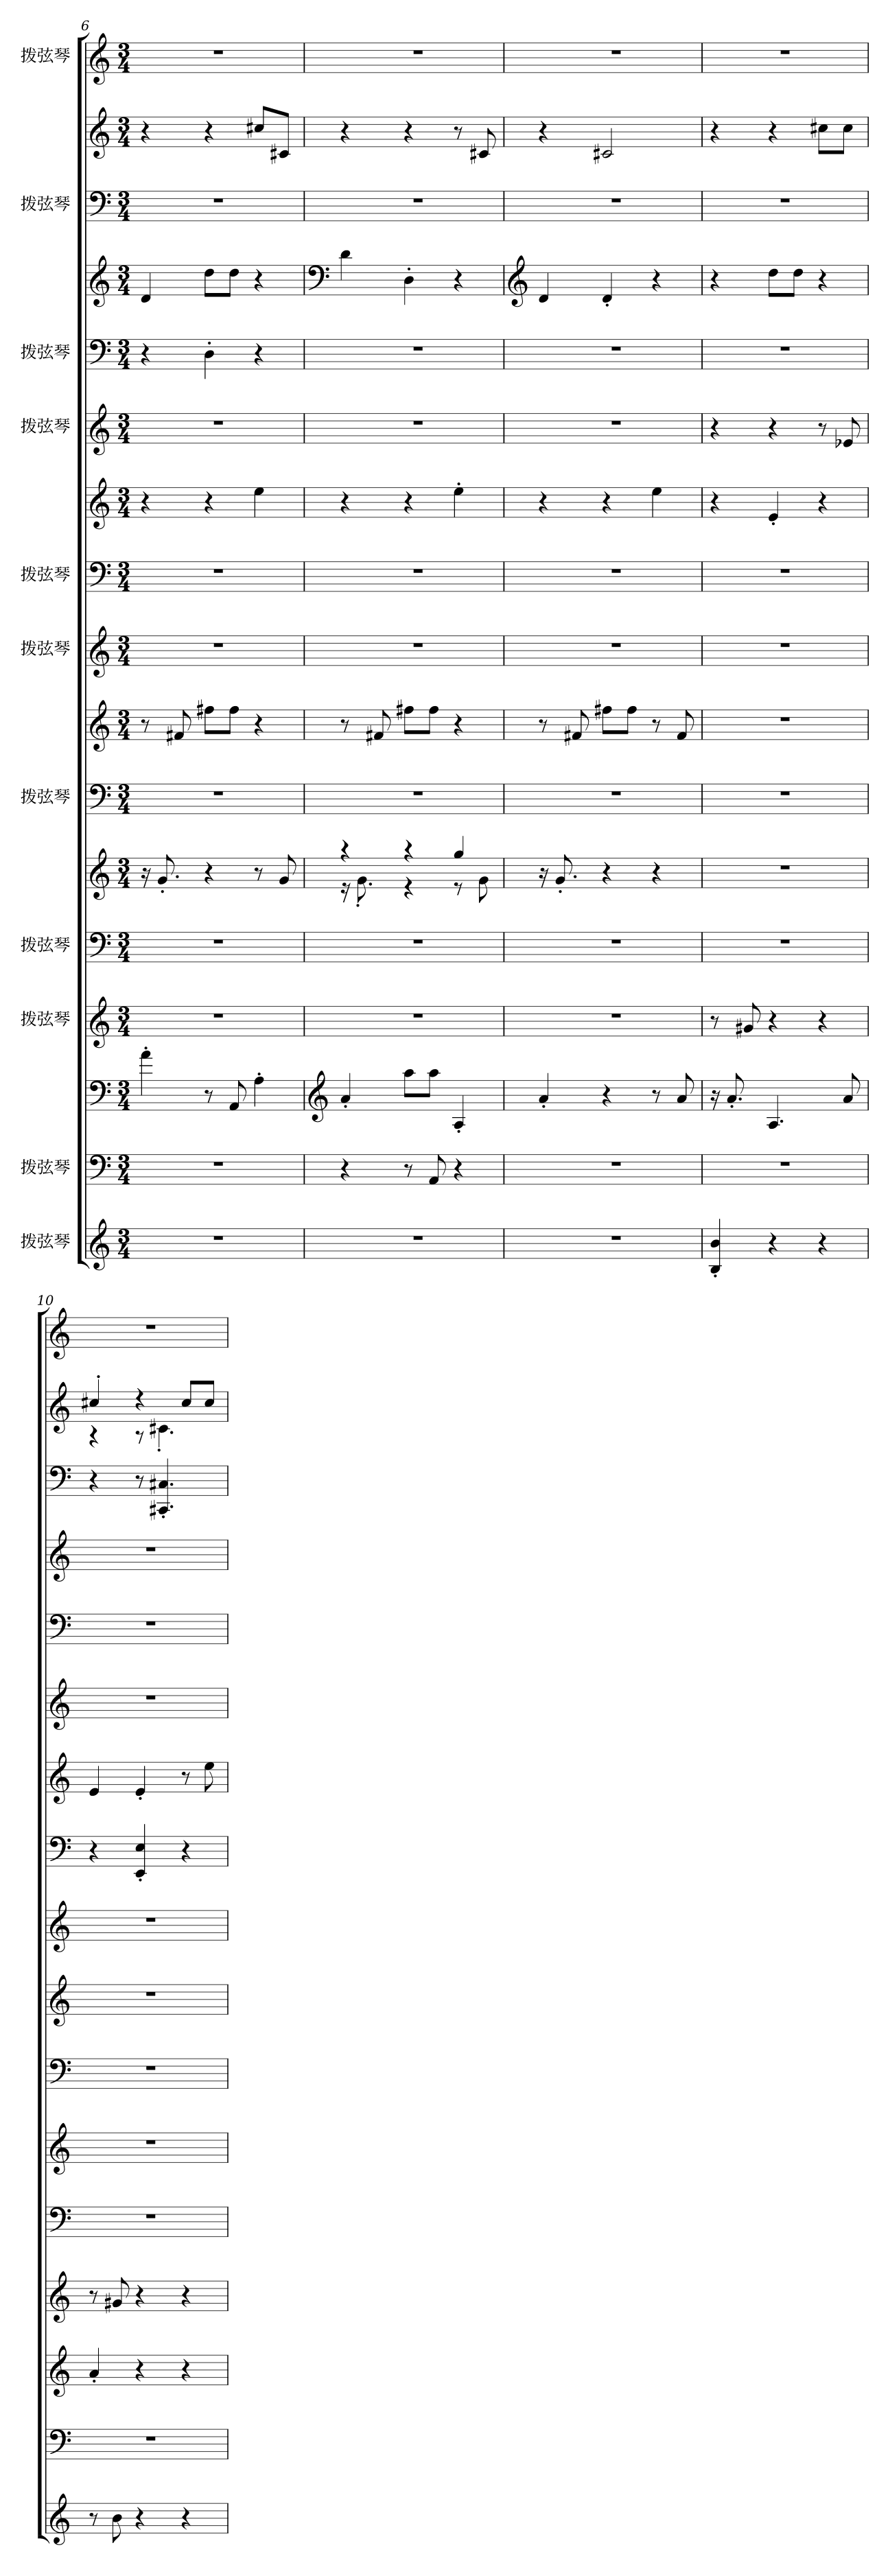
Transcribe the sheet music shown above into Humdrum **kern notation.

**kern	**kern	**kern	**kern	**kern	**kern	**kern	**kern	**kern	**kern	**kern	**kern	**kern	**kern	**kern	**kern	**kern
*part11	*part10	*part10	*part9	*part8	*part8	*part7	*part7	*part6	*part5	*part5	*part4	*part3	*part3	*part2	*part2	*part1
*staff17	*staff16	*staff15	*staff14	*staff13	*staff12	*staff11	*staff10	*staff9	*staff8	*staff7	*staff6	*staff5	*staff4	*staff3	*staff2	*staff1
*I"拨弦琴	*I"拨弦琴	*	*I"拨弦琴	*I"拨弦琴	*	*I"拨弦琴	*	*I"拨弦琴	*I"拨弦琴	*	*I"拨弦琴	*I"拨弦琴	*	*I"拨弦琴	*	*I"拨弦琴
*clefG2	*clefF4	*clefF4	*clefG2	*clefF4	*clefG2	*clefF4	*clefG2	*clefG2	*clefF4	*clefG2	*clefG2	*clefF4	*clefG2	*clefF4	*clefG2	*clefG2
*k[]	*k[]	*k[]	*k[]	*k[]	*k[]	*k[]	*k[]	*k[]	*k[]	*k[]	*k[]	*k[]	*k[]	*k[]	*k[]	*k[]
*M3/4	*M3/4	*M3/4	*M3/4	*M3/4	*M3/4	*M3/4	*M3/4	*M3/4	*M3/4	*M3/4	*M3/4	*M3/4	*M3/4	*M3/4	*M3/4	*M3/4
=6	=6	=6	=6	=6	=6	=6	=6	=6	=6	=6	=6	=6	=6	=6	=6	=6
2.r	2.r	4a'\	2.r	2.r	16r	2.r	8r	2.r	2.r	4r	2.r	4r	4d/	2.r	4r	2.r
.	.	.	.	.	8.g'/	.	.	.	.	.	.	.	.	.	.	.
.	.	.	.	.	.	.	8f#X/	.	.	.	.	.	.	.	.	.
.	.	8r	.	.	4r	.	8ff#X\L	.	.	4r	.	4D'\	8dd\L	.	4r	.
.	.	8AA/	.	.	.	.	8ff#\J	.	.	.	.	.	8dd\J	.	.	.
.	.	4A'\	.	.	8r	.	4r	.	.	4ee\	.	4r	4r	.	8cc#X/L	.
.	.	.	.	.	8g/	.	.	.	.	.	.	.	.	.	8c#X/J	.
=7	=7	=7	=7	=7	=7	=7	=7	=7	=7	=7	=7	=7	=7	=7	=7	=7
*	*	*clefG2	*	*	*	*	*	*	*	*	*	*	*clefF4	*	*	*
*	*	*	*	*	*^	*	*	*	*	*	*	*	*	*	*	*
2.r	4r	4a'/	2.r	2.r	4r	16r	2.r	8r	2.r	2.r	4r	2.r	2.r	4d\	2.r	4r	2.r
.	.	.	.	.	.	8.g'\	.	.	.	.	.	.	.	.	.	.	.
.	.	.	.	.	.	.	.	8f#X/	.	.	.	.	.	.	.	.	.
.	8r	8aa\L	.	.	4r	4r	.	8ff#X\L	.	.	4r	.	.	4D'\	.	4r	.
.	8AA/	8aa\J	.	.	.	.	.	8ff#\J	.	.	.	.	.	.	.	.	.
.	4r	4A'/	.	.	4gg/	8r	.	4r	.	.	4ee'\	.	.	4r	.	8r	.
.	.	.	.	.	.	8g\	.	.	.	.	.	.	.	.	.	8c#X/	.
*	*	*	*	*	*v	*v	*	*	*	*	*	*	*	*	*	*	*
!!LO:PB:g=z
=8	=8	=8	=8	=8	=8	=8	=8	=8	=8	=8	=8	=8	=8	=8	=8	=8
*	*	*	*	*	*	*	*	*	*	*	*	*	*clefG2	*	*	*
2.r	2.r	4a'/	2.r	2.r	16r	2.r	8r	2.r	2.r	4r	2.r	2.r	4d/	2.r	4r	2.r
.	.	.	.	.	8.g'/	.	.	.	.	.	.	.	.	.	.	.
.	.	.	.	.	.	.	8f#X/	.	.	.	.	.	.	.	.	.
.	.	4r	.	.	4r	.	8ff#X\L	.	.	4r	.	.	4d'/	.	2c#X/	.
.	.	.	.	.	.	.	8ff#\J	.	.	.	.	.	.	.	.	.
.	.	8r	.	.	4r	.	8r	.	.	4ee\	.	.	4r	.	.	.
.	.	8a/	.	.	.	.	8f#/	.	.	.	.	.	.	.	.	.
=9	=9	=9	=9	=9	=9	=9	=9	=9	=9	=9	=9	=9	=9	=9	=9	=9
4B/' 4b/'	2.r	16r	8r	2.r	2.r	2.r	2.r	2.r	2.r	4r	4r	2.r	4r	2.r	4r	2.r
.	.	8.a'/	.	.	.	.	.	.	.	.	.	.	.	.	.	.
.	.	.	8g#X/	.	.	.	.	.	.	.	.	.	.	.	.	.
4r	.	4.A/	4r	.	.	.	.	.	.	4e'/	4r	.	8dd\L	.	4r	.
.	.	.	.	.	.	.	.	.	.	.	.	.	8dd\J	.	.	.
4r	.	.	4r	.	.	.	.	.	.	4r	8r	.	4r	.	8cc#X\L	.
.	.	8a/	.	.	.	.	.	.	.	.	8e-X/	.	.	.	8cc#\J	.
=10	=10	=10	=10	=10	=10	=10	=10	=10	=10	=10	=10	=10	=10	=10	=10	=10
*	*	*	*	*	*	*	*	*	*	*	*	*	*	*	*^	*
8r	2.r	4a'/	8r	2.r	2.r	2.r	2.r	2.r	4r	4e/	2.r	2.r	2.r	4r	4cc#X'/	4r	2.r
8b\	.	.	8g#X/	.	.	.	.	.	.	.	.	.	.	.	.	.	.
4r	.	4r	4r	.	.	.	.	.	4EE/' 4E/'	4e'/	.	.	.	8r	4r	8r	.
.	.	.	.	.	.	.	.	.	.	.	.	.	.	4.CC#X/' 4.C#X/'	.	4.c#X'\	.
4r	.	4r	4r	.	.	.	.	.	4r	8r	.	.	.	.	8cc#/L	.	.
.	.	.	.	.	.	.	.	.	.	8ee\	.	.	.	.	8cc#/J	.	.
*	*	*	*	*	*	*	*	*	*	*	*	*	*	*	*v	*v	*
=	=	=	=	=	=	=	=	=	=	=	=	=	=	=	=	=
*-	*-	*-	*-	*-	*-	*-	*-	*-	*-	*-	*-	*-	*-	*-	*-	*-
